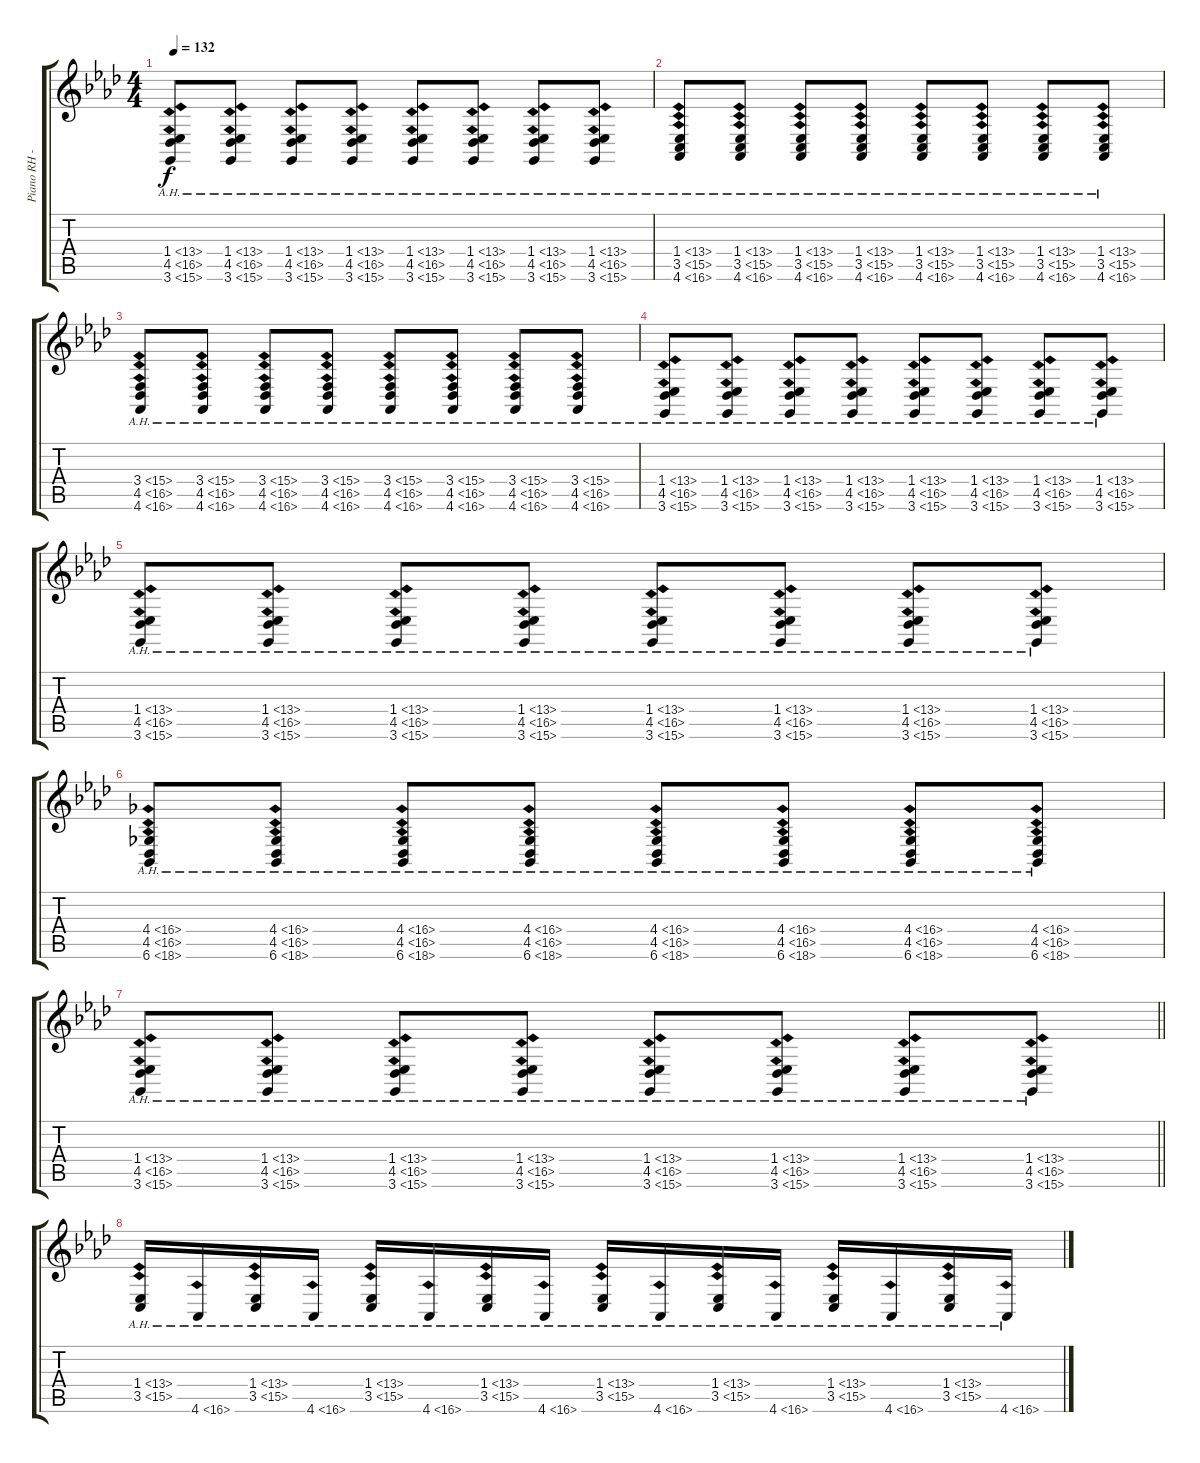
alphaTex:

\track ("Piano RH - Elton John" "Piano RH -") {instrument acousticgrandpiano}
\staff {score tabs}
\tuning (E4 B3 G3 D3 A2 E2) {hide}
\ts (4 4)
\tempo 132
\clef g2
\ks ab
(1.4{ah 12} 4.5{ah 12} 3.6{ah 12}).8{dy f} (1.4{ah 12} 4.5{ah 12} 3.6{ah 12}).8 (1.4{ah 12} 4.5{ah 12} 3.6{ah 12}).8 (1.4{ah 12} 4.5{ah 12} 3.6{ah 12}).8 (1.4{ah 12} 4.5{ah 12} 3.6{ah 12}).8 (1.4{ah 12} 4.5{ah 12} 3.6{ah 12}).8 (1.4{ah 12} 4.5{ah 12} 3.6{ah 12}).8 (1.4{ah 12} 4.5{ah 12} 3.6{ah 12}).8 |
(1.4{ah 12} 3.5{ah 12} 4.6{ah 12}).8 (1.4{ah 12} 3.5{ah 12} 4.6{ah 12}).8 (1.4{ah 12} 3.5{ah 12} 4.6{ah 12}).8 (1.4{ah 12} 3.5{ah 12} 4.6{ah 12}).8 (1.4{ah 12} 3.5{ah 12} 4.6{ah 12}).8 (1.4{ah 12} 3.5{ah 12} 4.6{ah 12}).8 (1.4{ah 12} 3.5{ah 12} 4.6{ah 12}).8 (1.4{ah 12} 3.5{ah 12} 4.6{ah 12}).8 |
(3.4{ah 12} 4.5{ah 12} 4.6{ah 12}).8 (3.4{ah 12} 4.5{ah 12} 4.6{ah 12}).8 (3.4{ah 12} 4.5{ah 12} 4.6{ah 12}).8 (3.4{ah 12} 4.5{ah 12} 4.6{ah 12}).8 (3.4{ah 12} 4.5{ah 12} 4.6{ah 12}).8 (3.4{ah 12} 4.5{ah 12} 4.6{ah 12}).8 (3.4{ah 12} 4.5{ah 12} 4.6{ah 12}).8 (3.4{ah 12} 4.5{ah 12} 4.6{ah 12}).8 |
(1.4{ah 12} 4.5{ah 12} 3.6{ah 12}).8 (1.4{ah 12} 4.5{ah 12} 3.6{ah 12}).8 (1.4{ah 12} 4.5{ah 12} 3.6{ah 12}).8 (1.4{ah 12} 4.5{ah 12} 3.6{ah 12}).8 (1.4{ah 12} 4.5{ah 12} 3.6{ah 12}).8 (1.4{ah 12} 4.5{ah 12} 3.6{ah 12}).8 (1.4{ah 12} 4.5{ah 12} 3.6{ah 12}).8 (1.4{ah 12} 4.5{ah 12} 3.6{ah 12}).8 |
(1.4{ah 12} 4.5{ah 12} 3.6{ah 12}).8 (1.4{ah 12} 4.5{ah 12} 3.6{ah 12}).8 (1.4{ah 12} 4.5{ah 12} 3.6{ah 12}).8 (1.4{ah 12} 4.5{ah 12} 3.6{ah 12}).8 (1.4{ah 12} 4.5{ah 12} 3.6{ah 12}).8 (1.4{ah 12} 4.5{ah 12} 3.6{ah 12}).8 (1.4{ah 12} 4.5{ah 12} 3.6{ah 12}).8 (1.4{ah 12} 4.5{ah 12} 3.6{ah 12}).8 |
(4.4{ah 12} 4.5{ah 12} 6.6{ah 12}).8 (4.4{ah 12} 4.5{ah 12} 6.6{ah 12}).8 (4.4{ah 12} 4.5{ah 12} 6.6{ah 12}).8 (4.4{ah 12} 4.5{ah 12} 6.6{ah 12}).8 (4.4{ah 12} 4.5{ah 12} 6.6{ah 12}).8 (4.4{ah 12} 4.5{ah 12} 6.6{ah 12}).8 (4.4{ah 12} 4.5{ah 12} 6.6{ah 12}).8 (4.4{ah 12} 4.5{ah 12} 6.6{ah 12}).8 |
\barLineRight lightlight
(1.4{ah 12} 4.5{ah 12} 3.6{ah 12}).8 (1.4{ah 12} 4.5{ah 12} 3.6{ah 12}).8 (1.4{ah 12} 4.5{ah 12} 3.6{ah 12}).8 (1.4{ah 12} 4.5{ah 12} 3.6{ah 12}).8 (1.4{ah 12} 4.5{ah 12} 3.6{ah 12}).8 (1.4{ah 12} 4.5{ah 12} 3.6{ah 12}).8 (1.4{ah 12} 4.5{ah 12} 3.6{ah 12}).8 (1.4{ah 12} 4.5{ah 12} 3.6{ah 12}).8 |
(1.4{ah 12} 3.5{ah 12}).16 4.6{ah 12}.16 (1.4{ah 12} 3.5{ah 12}).16 4.6{ah 12}.16 (1.4{ah 12} 3.5{ah 12}).16 4.6{ah 12}.16 (1.4{ah 12} 3.5{ah 12}).16 4.6{ah 12}.16 (1.4{ah 12} 3.5{ah 12}).16 4.6{ah 12}.16 (1.4{ah 12} 3.5{ah 12}).16 4.6{ah 12}.16 (1.4{ah 12} 3.5{ah 12}).16 4.6{ah 12}.16 (1.4{ah 12} 3.5{ah 12}).16 4.6{ah 12}.16
